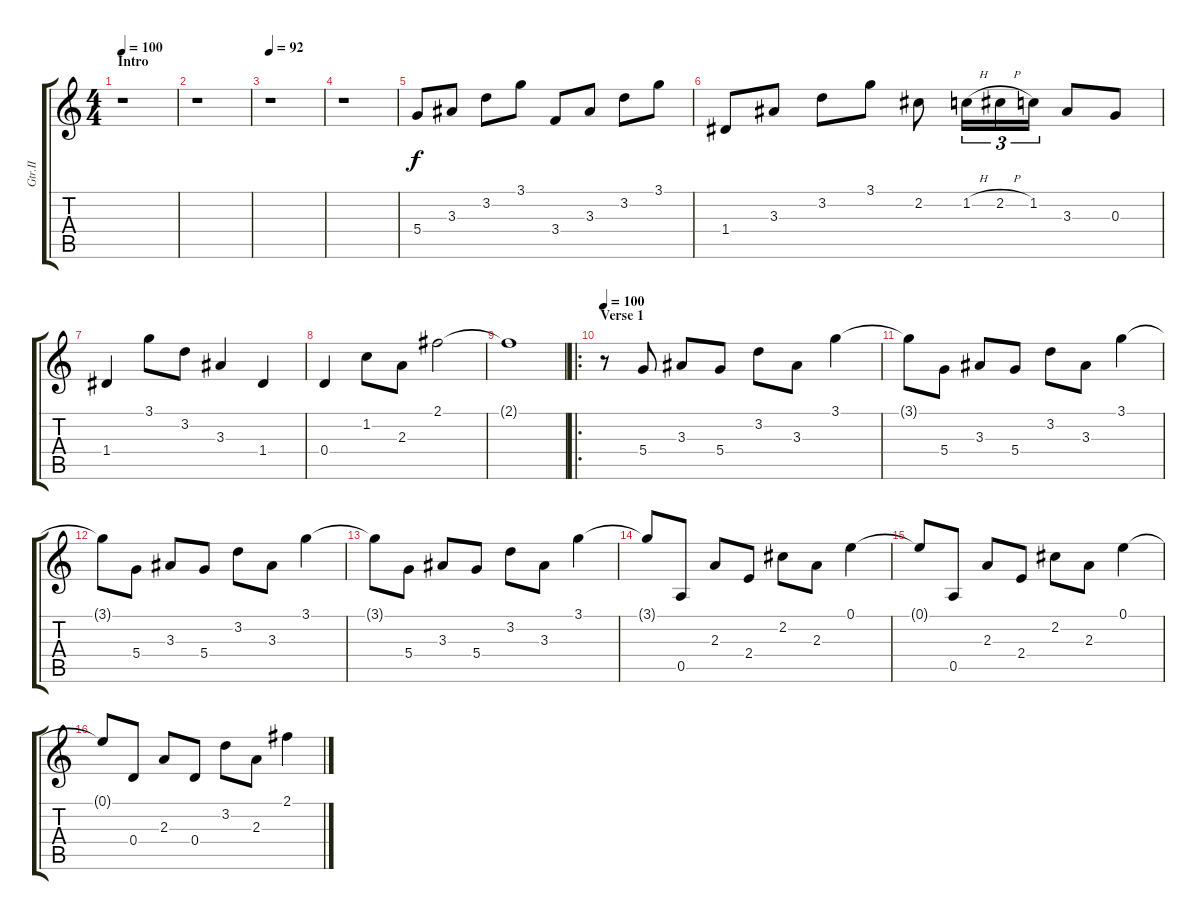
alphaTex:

\track ("Gtr.II" "Gtr.II") {instrument overdrivenguitar}
\staff {score tabs}
\tuning (E4 B3 G3 D3 A2 E2) {hide}
\ts (4 4)
\section ("" "Intro")
\tempo 100
\clef g2
\ks c
r.1{dy f instrument overdrivenguitar} |
r.1 |
\tempo 92
r.1 |
r.1 |
5.4.8 3.3.8 3.2.8 3.1.8 3.4.8 3.3.8 3.2.8 3.1.8 |
1.4.8 3.3.8 3.2.8 3.1.8 2.2.8 1.2{h}.16{tu (3 2)} 2.2{h}.16{tu (3 2)} 1.2.16{tu (3 2)} 3.3.8 0.3.8 |
1.4.4 3.1.8 3.2.8 3.3.4 1.4.4 |
0.4.4 1.2.8 2.3.8 2.1.2 |
2.1{t}.1 |
\ro
\section ("" "Verse 1")
\tempo 100
r.8 5.4.8 3.3.8 5.4.8 3.2.8 3.3.8 3.1.4 |
3.1{t}.8 5.4.8 3.3.8 5.4.8 3.2.8 3.3.8 3.1.4 |
3.1{t}.8 5.4.8 3.3.8 5.4.8 3.2.8 3.3.8 3.1.4 |
3.1{t}.8 5.4.8 3.3.8 5.4.8 3.2.8 3.3.8 3.1.4 |
3.1{t}.8 0.5.8 2.3.8 2.4.8 2.2.8 2.3.8 0.1.4 |
0.1{t}.8 0.5.8 2.3.8 2.4.8 2.2.8 2.3.8 0.1.4 |
0.1{t}.8 0.4.8 2.3.8 0.4.8 3.2.8 2.3.8 2.1.4
